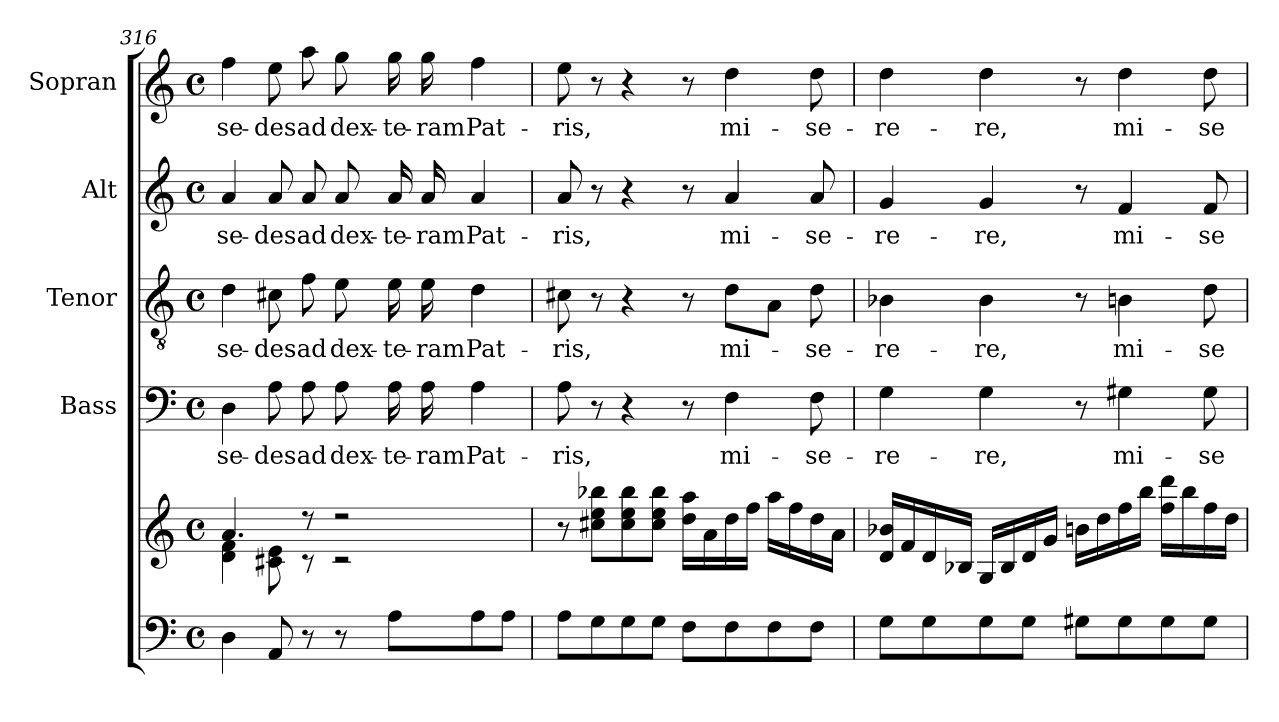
**kern	**kern	**kern	**text	**kern	**text	**kern	**text	**kern	**text
*part5	*part5	*part4	*part4	*part3	*part3	*part2	*part2	*part1	*part1
*staff6	*staff5	*staff4	*staff4	*staff3	*staff3	*staff2	*staff2	*staff1	*staff1
*	*	*I"Bass	*	*I"Tenor	*	*I"Alt	*	*I"Sopran	*
*	*	*I'B.	*	*I'T.	*	*I'A.	*	*I'S.	*
!!LO:PB:g=z
*clefF4	*clefG2	*clefF4	*	*clefGv2	*	*clefG2	*	*clefG2	*
*k[]	*k[]	*k[]	*	*k[]	*	*k[]	*	*k[]	*
*C:	*C:	*C:	*	*C:	*	*C:	*	*C:	*
*M4/4	*M4/4	*M4/4	*	*M4/4	*	*M4/4	*	*M4/4	*
*met(c)	*met(c)	*met(c)	*	*met(c)	*	*met(c)	*	*met(c)	*
=316	=316	=316	=316	=316	=316	=316	=316	=316	=316
*	*^	*	*	*	*	*	*	*	*
!	!	!	!	!LO:LY:b	!	!LO:LY:b	!	!LO:LY:b	!	!LO:LY:b
4D\	4.a/	4d\ 4f\	4D\	se-	4d\	se-	4a/	se-	4ff\	se-
!	!	!	!	!LO:LY:b	!	!LO:LY:b	!	!LO:LY:b	!	!LO:LY:b
8AA/	.	8c#X\ 8e\	8A\	-des	8c#X\	-des	8a/	-des	8ee\	-des
!	!	!	!	!LO:LY:b	!	!LO:LY:b	!	!LO:LY:b	!	!LO:LY:b
8r	8r	8r	8A\	ad	8f\	ad	8a/	ad	8aa\	ad
!	!	!	!	!LO:LY:b	!	!LO:LY:b	!	!LO:LY:b	!	!LO:LY:b
8r	2r	2r	8A\	dex-	8e\	dex-	8a/	dex-	8gg\	dex-
!	!	!	!	!LO:LY:b	!	!LO:LY:b	!	!LO:LY:b	!	!LO:LY:b
8A\L	.	.	16A\	-te-	16e\	-te-	16a/	-te-	16gg\	-te-
!	!	!	!	!LO:LY:b	!	!LO:LY:b	!	!LO:LY:b	!	!LO:LY:b
.	.	.	16A\	-ram	16e\	-ram	16a/	-ram	16gg\	-ram
!	!	!	!	!LO:LY:b	!	!LO:LY:b	!	!LO:LY:b	!	!LO:LY:b
8A\	.	.	4A\	Pat-	4d\	Pat-	4a/	Pat-	4ff\	Pat-
8A\J	.	.	.	.	.	.	.	.	.	.
*	*v	*v	*	*	*	*	*	*	*	*
=317	=317	=317	=317	=317	=317	=317	=317	=317	=317
!	!	!	!LO:LY:b	!	!LO:LY:b	!	!LO:LY:b	!	!LO:LY:b
8A\L	8r	8A\	-ris,	8c#X\	-ris,	8a/	-ris,	8ee\	-ris,
8G\	8cc#X\ 8ee\ 8bb-X\L	8r	.	8r	.	8r	.	8r	.
8G\	8cc#\ 8ee\ 8bb-\	4r	.	4r	.	4r	.	4r	.
8G\J	8cc#\ 8ee\ 8bb-\J	.	.	.	.	.	.	.	.
8F\L	16dd\ 16aa\LL	8r	.	8r	.	8r	.	8r	.
.	16a\	.	.	.	.	.	.	.	.
!	!	!	!LO:LY:b	!	!LO:LY:b	!	!LO:LY:b	!	!LO:LY:b
8F\	16dd\	4F\	mi-	8d\L	mi-	4a/	mi-	4dd\	mi-
.	16ff\JJ	.	.	.	.	.	.	.	.
8F\	16aa\LL	.	.	8A\J	.	.	.	.	.
.	16ff\	.	.	.	.	.	.	.	.
!	!	!	!LO:LY:b	!	!LO:LY:b	!	!LO:LY:b	!	!LO:LY:b
8F\J	16dd\	8F\	-se-	8d\	-se-	8a/	-se-	8dd\	-se-
.	16a\JJ	.	.	.	.	.	.	.	.
=318	=318	=318	=318	=318	=318	=318	=318	=318	=318
!	!	!	!LO:LY:b	!	!LO:LY:b	!	!LO:LY:b	!	!LO:LY:b
8G\L	16d/ 16b-X/LL	4G\	-re-	4B-X\	-re-	4g/	-re-	4dd\	-re-
.	16f/	.	.	.	.	.	.	.	.
8G\	16d/	.	.	.	.	.	.	.	.
.	16B-X/JJ	.	.	.	.	.	.	.	.
!	!	!	!LO:LY:b	!	!LO:LY:b	!	!LO:LY:b	!	!LO:LY:b
8G\	16G/LL	4G\	-re,	4B-\	-re,	4g/	-re,	4dd\	-re,
.	16B-/	.	.	.	.	.	.	.	.
8G\J	16d/	.	.	.	.	.	.	.	.
.	16g/JJ	.	.	.	.	.	.	.	.
8G#X\L	16bn\LL	8r	.	8r	.	8r	.	8r	.
.	16dd\	.	.	.	.	.	.	.	.
!	!	!	!LO:LY:b	!	!LO:LY:b	!	!LO:LY:b	!	!LO:LY:b
8G#\	16ff\	4G#X\	mi-	4Bn\	mi-	4f/	mi-	4dd\	mi-
.	16bb\JJ	.	.	.	.	.	.	.	.
8G#\	16ff\ 16ddd\LL	.	.	.	.	.	.	.	.
.	16bb\	.	.	.	.	.	.	.	.
!	!	!	!LO:LY:b	!	!LO:LY:b	!	!LO:LY:b	!	!LO:LY:b
8G#\J	16ff\	8G#\	-se-	8d\	-se-	8f/	-se-	8dd\	-se-
.	16dd\JJ	.	.	.	.	.	.	.	.
=	=	=	=	=	=	=	=	=	=
*-	*-	*-	*-	*-	*-	*-	*-	*-	*-
